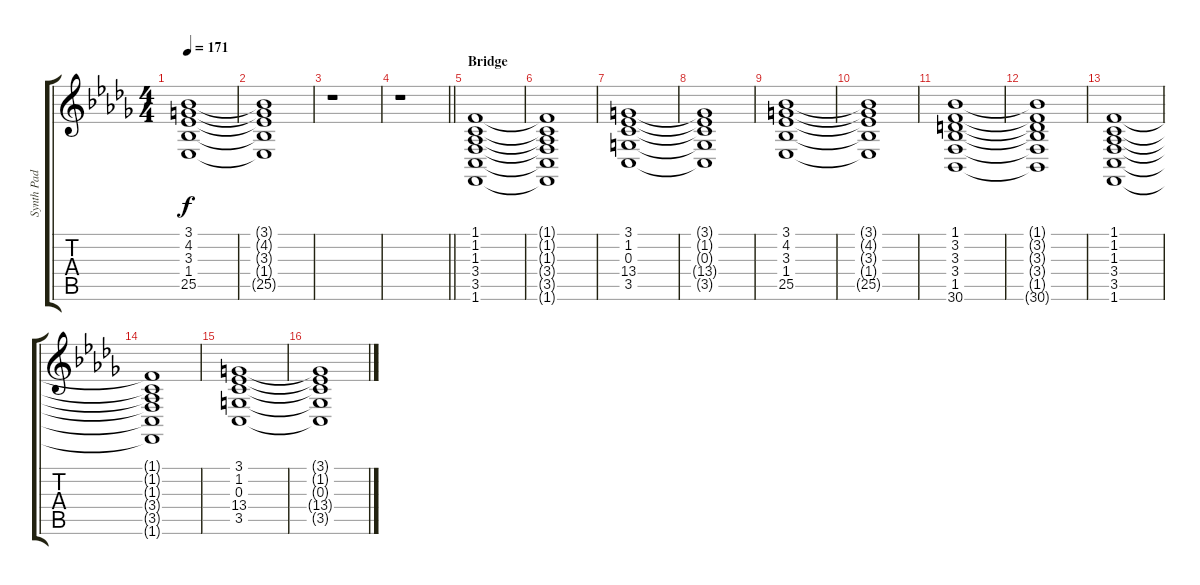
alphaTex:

\track ("Synth Pad" "Synth Pad") {instrument pad2warm}
\staff {score tabs}
\tuning (E4 B3 G3 D3 A2 E2) {hide}
\ts (4 4)
\tempo 171
\clef g2
\ks db
(3.1 4.2 3.3 1.4 25.5).1{dy f} |
(3.1{t} 4.2{t} 3.3{t} 1.4{t} 25.5{t}).1 |
r.1 |
\barLineRight lightlight
r.1 |
\section ("" "Bridge")
(1.1 1.2 1.3 3.4 3.5 1.6).1 |
(1.1{t} 1.2{t} 1.3{t} 3.4{t} 3.5{t} 1.6{t}).1 |
(3.1 1.2 0.3 13.4 3.5).1 |
(3.1{t} 1.2{t} 0.3{t} 13.4{t} 3.5{t}).1 |
(3.1 4.2 3.3 1.4 25.5).1 |
(3.1{t} 4.2{t} 3.3{t} 1.4{t} 25.5{t}).1 |
(1.1 3.2 3.3 3.4 1.5 30.6).1 |
(1.1{t} 3.2{t} 3.3{t} 3.4{t} 1.5{t} 30.6{t}).1 |
(1.1 1.2 1.3 3.4 3.5 1.6).1 |
(1.1{t} 1.2{t} 1.3{t} 3.4{t} 3.5{t} 1.6{t}).1 |
(3.1 1.2 0.3 13.4 3.5).1 |
(3.1{t} 1.2{t} 0.3{t} 13.4{t} 3.5{t}).1
